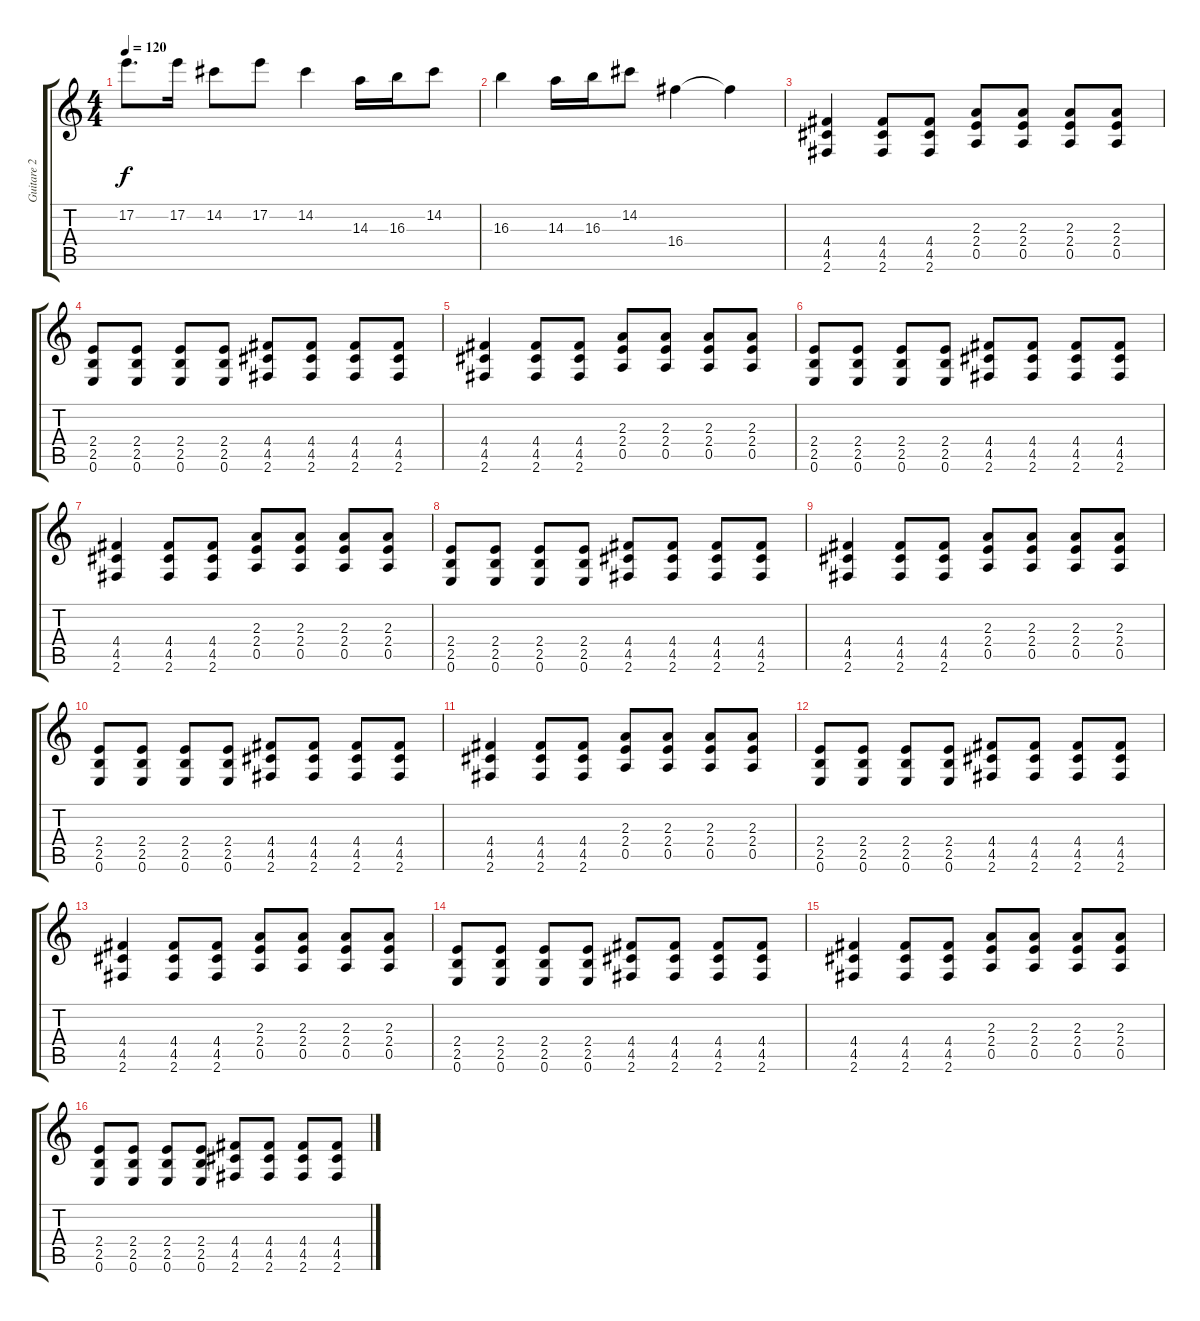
\track ("Guitare 2 (disto)" "Guitare 2 ") {instrument distortionguitar}
\staff {score tabs}
\tuning (E4 B3 G3 D3 A2 E2) {hide}
\ts (4 4)
\tempo 120
\clef g2
\ks c
17.2.8{d dy f} 17.2.16 14.2.8 17.2.8 14.2.4 14.3.16 16.3.16 14.2.8 |
16.3.4 14.3.16 16.3.16 14.2.8 16.4.4 16.4{t}.4 |
(4.4 4.5 2.6).4 (4.4 4.5 2.6).8 (4.4 4.5 2.6).8 (2.3 2.4 0.5).8 (2.3 2.4 0.5).8 (2.3 2.4 0.5).8 (2.3 2.4 0.5).8 |
(2.4 2.5 0.6).8 (2.4 2.5 0.6).8 (2.4 2.5 0.6).8 (2.4 2.5 0.6).8 (4.4 4.5 2.6).8 (4.4 4.5 2.6).8 (4.4 4.5 2.6).8 (4.4 4.5 2.6).8 |
(4.4 4.5 2.6).4 (4.4 4.5 2.6).8 (4.4 4.5 2.6).8 (2.3 2.4 0.5).8 (2.3 2.4 0.5).8 (2.3 2.4 0.5).8 (2.3 2.4 0.5).8 |
(2.4 2.5 0.6).8 (2.4 2.5 0.6).8 (2.4 2.5 0.6).8 (2.4 2.5 0.6).8 (4.4 4.5 2.6).8 (4.4 4.5 2.6).8 (4.4 4.5 2.6).8 (4.4 4.5 2.6).8 |
(4.4 4.5 2.6).4 (4.4 4.5 2.6).8 (4.4 4.5 2.6).8 (2.3 2.4 0.5).8 (2.3 2.4 0.5).8 (2.3 2.4 0.5).8 (2.3 2.4 0.5).8 |
(2.4 2.5 0.6).8 (2.4 2.5 0.6).8 (2.4 2.5 0.6).8 (2.4 2.5 0.6).8 (4.4 4.5 2.6).8 (4.4 4.5 2.6).8 (4.4 4.5 2.6).8 (4.4 4.5 2.6).8 |
(4.4 4.5 2.6).4 (4.4 4.5 2.6).8 (4.4 4.5 2.6).8 (2.3 2.4 0.5).8 (2.3 2.4 0.5).8 (2.3 2.4 0.5).8 (2.3 2.4 0.5).8 |
(2.4 2.5 0.6).8 (2.4 2.5 0.6).8 (2.4 2.5 0.6).8 (2.4 2.5 0.6).8 (4.4 4.5 2.6).8 (4.4 4.5 2.6).8 (4.4 4.5 2.6).8 (4.4 4.5 2.6).8 |
(4.4 4.5 2.6).4 (4.4 4.5 2.6).8 (4.4 4.5 2.6).8 (2.3 2.4 0.5).8 (2.3 2.4 0.5).8 (2.3 2.4 0.5).8 (2.3 2.4 0.5).8 |
(2.4 2.5 0.6).8 (2.4 2.5 0.6).8 (2.4 2.5 0.6).8 (2.4 2.5 0.6).8 (4.4 4.5 2.6).8 (4.4 4.5 2.6).8 (4.4 4.5 2.6).8 (4.4 4.5 2.6).8 |
(4.4 4.5 2.6).4 (4.4 4.5 2.6).8 (4.4 4.5 2.6).8 (2.3 2.4 0.5).8 (2.3 2.4 0.5).8 (2.3 2.4 0.5).8 (2.3 2.4 0.5).8 |
(2.4 2.5 0.6).8 (2.4 2.5 0.6).8 (2.4 2.5 0.6).8 (2.4 2.5 0.6).8 (4.4 4.5 2.6).8 (4.4 4.5 2.6).8 (4.4 4.5 2.6).8 (4.4 4.5 2.6).8 |
(4.4 4.5 2.6).4 (4.4 4.5 2.6).8 (4.4 4.5 2.6).8 (2.3 2.4 0.5).8 (2.3 2.4 0.5).8 (2.3 2.4 0.5).8 (2.3 2.4 0.5).8 |
(2.4 2.5 0.6).8 (2.4 2.5 0.6).8 (2.4 2.5 0.6).8 (2.4 2.5 0.6).8 (4.4 4.5 2.6).8 (4.4 4.5 2.6).8 (4.4 4.5 2.6).8 (4.4 4.5 2.6).8
